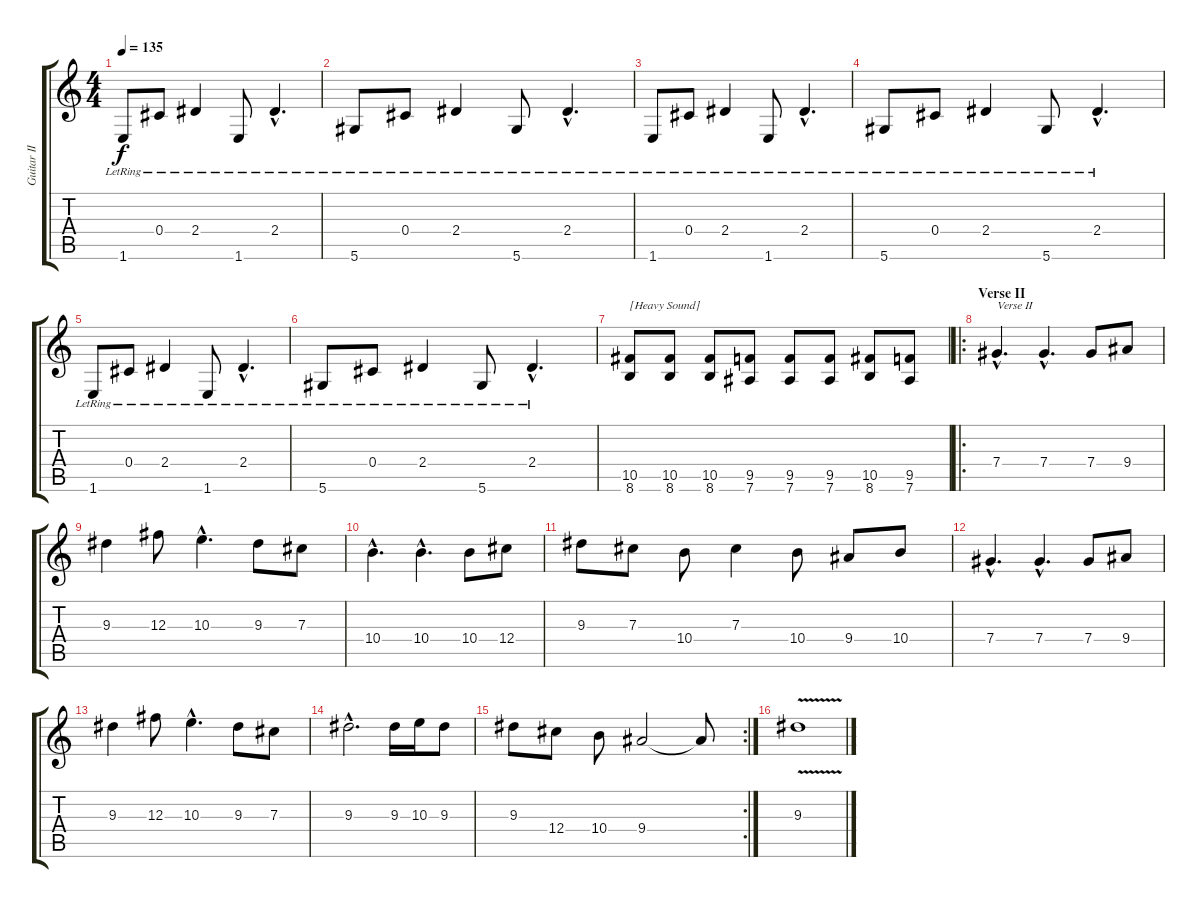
\track ("Guitar II [Henrikson]" "Guitar II ") {instrument distortionguitar}
\staff {score tabs}
\tuning (Eb4 Bb3 Gb3 Db3 Ab2 Eb2) {hide}
\ts (4 4)
\tempo 135
\clef g2
\ks c
1.6{lr}.8{dy f} 0.4{lr}.8 2.4{lr}.4 1.6{lr}.8 2.4{hac lr}.4{d} |
5.6{lr}.8 0.4{lr}.8 2.4{lr}.4 5.6{lr}.8 2.4{hac lr}.4{d} |
1.6{lr}.8 0.4{lr}.8 2.4{lr}.4 1.6{lr}.8 2.4{hac lr}.4{d} |
5.6{lr}.8 0.4{lr}.8 2.4{lr}.4 5.6{lr}.8 2.4{hac lr}.4{d} |
1.6{lr}.8 0.4{lr}.8 2.4{lr}.4 1.6{lr}.8 2.4{hac lr}.4{d} |
5.6{lr}.8 0.4{lr}.8 2.4{lr}.4 5.6{lr}.8 2.4{hac lr}.4{d} |
(10.5 8.6).8{txt "[Heavy Sound]" instrument distortionguitar} (10.5 8.6).8 (10.5 8.6).8 (9.5 7.6).8 (9.5 7.6).8 (9.5 7.6).8 (10.5 8.6).8 (9.5 7.6).8 |
\ro
\section ("" "Verse II")
7.4{hac}.4{d txt "Verse II"} 7.4{hac}.4{d} 7.4.8 9.4.8 |
9.3.4 12.3.8 10.3{hac}.4{d} 9.3.8 7.3.8 |
10.4{hac}.4{d} 10.4{hac}.4{d} 10.4.8 12.4.8 |
9.3.8 7.3.8 10.4.8 7.3.4 10.4.8 9.4.8 10.4.8 |
7.4{hac}.4{d} 7.4{hac}.4{d} 7.4.8 9.4.8 |
9.3.4 12.3.8 10.3{hac}.4{d} 9.3.8 7.3.8 |
9.3{hac}.2{d} 9.3.16 10.3.16 9.3.8 |
\rc 2
9.3.8 12.4.8 10.4.8 9.4.2 9.4{t}.8 |
9.3{v}.1
